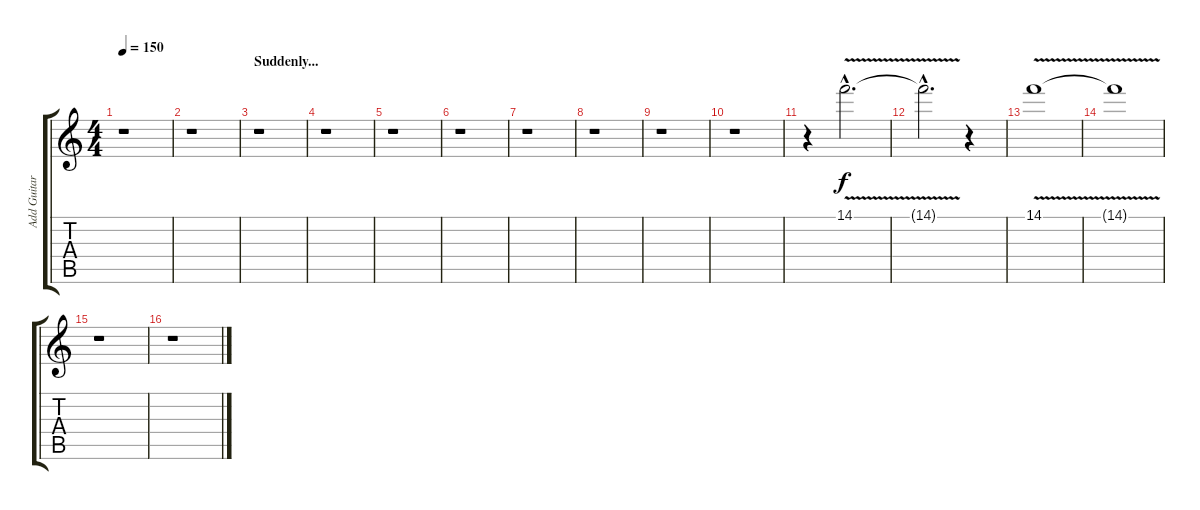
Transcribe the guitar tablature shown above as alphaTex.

\track ("Add Guitar 1" "Add Guitar") {instrument distortionguitar}
\staff {score tabs}
\tuning (Eb4 Bb3 Gb3 Db3 Ab2 Eb2) {hide}
\ts (4 4)
\tempo 150
\clef g2
\ks c
r.1{dy f} |
r.1 |
\section ("" "Suddenly...")
r.1 |
r.1 |
r.1 |
r.1 |
r.1 |
r.1 |
r.1 |
r.1 |
r.4 14.1{v hac}.2{d} |
14.1{hac t}.2{d} r.4 |
14.1{v}.1 |
14.1{t}.1 |
r.1 |
r.1
